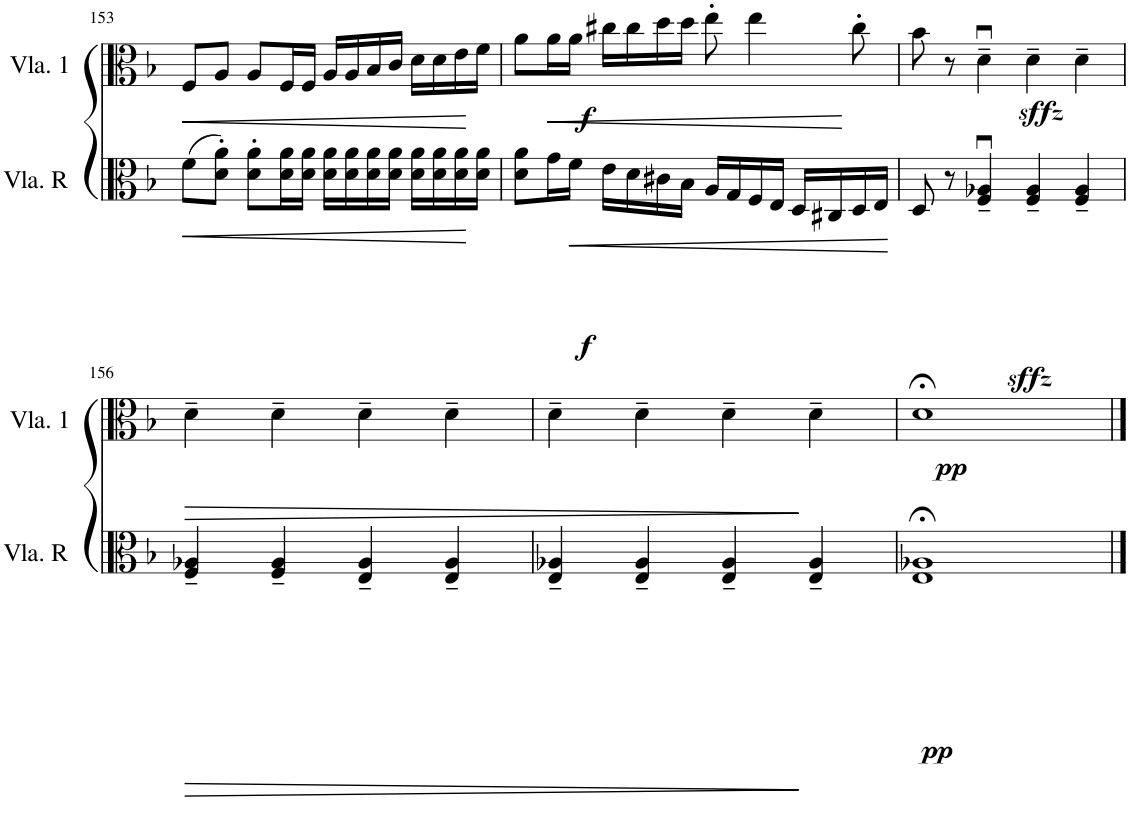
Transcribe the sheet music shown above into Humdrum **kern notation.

**kern	**dynam	**kern	**dynam
*part2	*part2	*part1	*part1
*staff2	*staff2	*staff1	*staff1
*I"Viola Rebel	*	*I"Viola 1	*
*I'Vla. R	*	*I'Vla. 1	*
!!LO:PB:g=z
*clefC3	*	*clefC3	*
*k[b-]	*	*k[b-]	*
*M4/4	*	*M4/4	*
=153	=153	=153	=153
!	!LO:HP:b	!	!LO:HP:b
(8f\L	<	8F/L	<
8d\' 8a\'J)	.	8A/J	.
8d\' 8a\'L	.	8A/L	.
16d\ 16a\L	.	16F/L	.
16d\ 16a\JJ	.	16F/JJ	.
16d\ 16a\LL	.	16A/LL	.
16d\ 16a\	.	16A/	.
16d\ 16a\	.	16B-/	.
16d\ 16a\JJ	.	16c/JJ	.
16d\ 16a\LL	.	16d\LL	.
16d\ 16a\	.	16d\	.
16d\ 16a\	.	16e\	.
16d\ 16a\JJ	[	16f\JJ	[
=154	=154	=154	=154
!	!LO:DY:b	!	!LO:DY:b
8d\ 8a\L	f	8a\L	f
!	!	!	!LO:HP:b
16g\L	.	16a\L	<
!	!LO:HP:b	!	!
16f\JJ	<	16a\JJ	.
16e\LL	.	16cc#X\LL	.
16d\	.	16cc#\	.
16c#X\	.	16dd\	.
16B-\JJ	.	16dd\JJ	.
16A/LL	.	8ee'\	.
16G/	.	.	.
16F/	.	4ee\	.
16E/JJ	.	.	.
16D/LL	.	.	.
16C#X/	.	.	.
16D/	.	8cc#'\	[
16E/JJ	.	.	.
.	[	.	.
=155	=155	=155	=155
8D/	.	8b-\	.
8r	.	8r	.
!	!LO:DY:b	!	!LO:DY:b
4F/u~ 4A-X/u~	sffz	4du~\	sffz
4F/~ 4A-/~	.	4d~\	.
4F/~ 4A-/~	.	4d~\	.
!!LO:LB:g=z
=156	=156	=156	=156
!	!LO:HP:b	!	!LO:HP:b
4F/~ 4A-X/~	>	4d~\	>
4F/~ 4A-/~	.	4d~\	.
4E/~ 4A-/~	.	4d~\	.
4E/~ 4A-/~	.	4d~\	.
=157	=157	=157	=157
4E/~ 4A-X/~	.	4d~\	.
4E/~ 4A-/~	.	4d~\	.
4E/~ 4A-/~	.	4d~\	.
4E/~ 4A-/~	]	4d~\	]
=158	=158	=158	=158
!	!LO:DY:b	!	!LO:DY:b
1E;< 1A-X;<	pp	1d;<	pp
==	==	==	==
*-	*-	*-	*-
